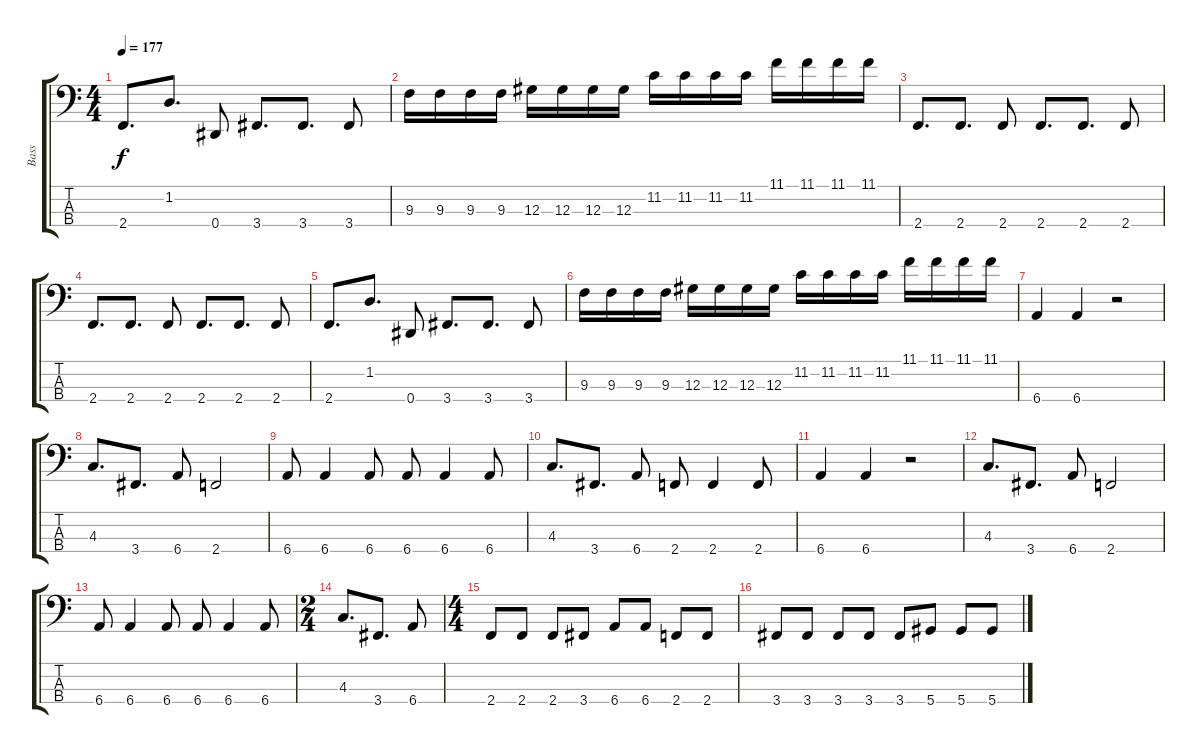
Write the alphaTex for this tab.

\track ("Bass" "Bass") {instrument electricbasspick}
\staff {score tabs}
\tuning (Gb2 Db2 Ab1 Eb1) {hide}
\ts (4 4)
\tempo 177
\clef f4
\ks c
2.4.8{d dy f} 1.2.8{d} 0.4.8 3.4.8{d} 3.4.8{d} 3.4.8 |
9.3.16 9.3.16 9.3.16 9.3.16 12.3.16 12.3.16 12.3.16 12.3.16 11.2.16 11.2.16 11.2.16 11.2.16 11.1.16 11.1.16 11.1.16 11.1.16 |
2.4.8{d} 2.4.8{d} 2.4.8 2.4.8{d} 2.4.8{d} 2.4.8 |
2.4.8{d} 2.4.8{d} 2.4.8 2.4.8{d} 2.4.8{d} 2.4.8 |
2.4.8{d} 1.2.8{d} 0.4.8 3.4.8{d} 3.4.8{d} 3.4.8 |
9.3.16 9.3.16 9.3.16 9.3.16 12.3.16 12.3.16 12.3.16 12.3.16 11.2.16 11.2.16 11.2.16 11.2.16 11.1.16 11.1.16 11.1.16 11.1.16 |
6.4.4 6.4.4 r.2 |
4.3.8{d} 3.4.8{d} 6.4.8 2.4.2 |
6.4.8 6.4.4 6.4.8 6.4.8 6.4.4 6.4.8 |
4.3.8{d} 3.4.8{d} 6.4.8 2.4.8 2.4.4 2.4.8 |
6.4.4 6.4.4 r.2 |
4.3.8{d} 3.4.8{d} 6.4.8 2.4.2 |
6.4.8 6.4.4 6.4.8 6.4.8 6.4.4 6.4.8 |
\ts (2 4)
4.3.8{d} 3.4.8{d} 6.4.8 |
\ts (4 4)
2.4.8 2.4.8 2.4.8 3.4.8 6.4.8 6.4.8 2.4.8 2.4.8 |
3.4.8 3.4.8 3.4.8 3.4.8 3.4.8 5.4.8 5.4.8 5.4.8
